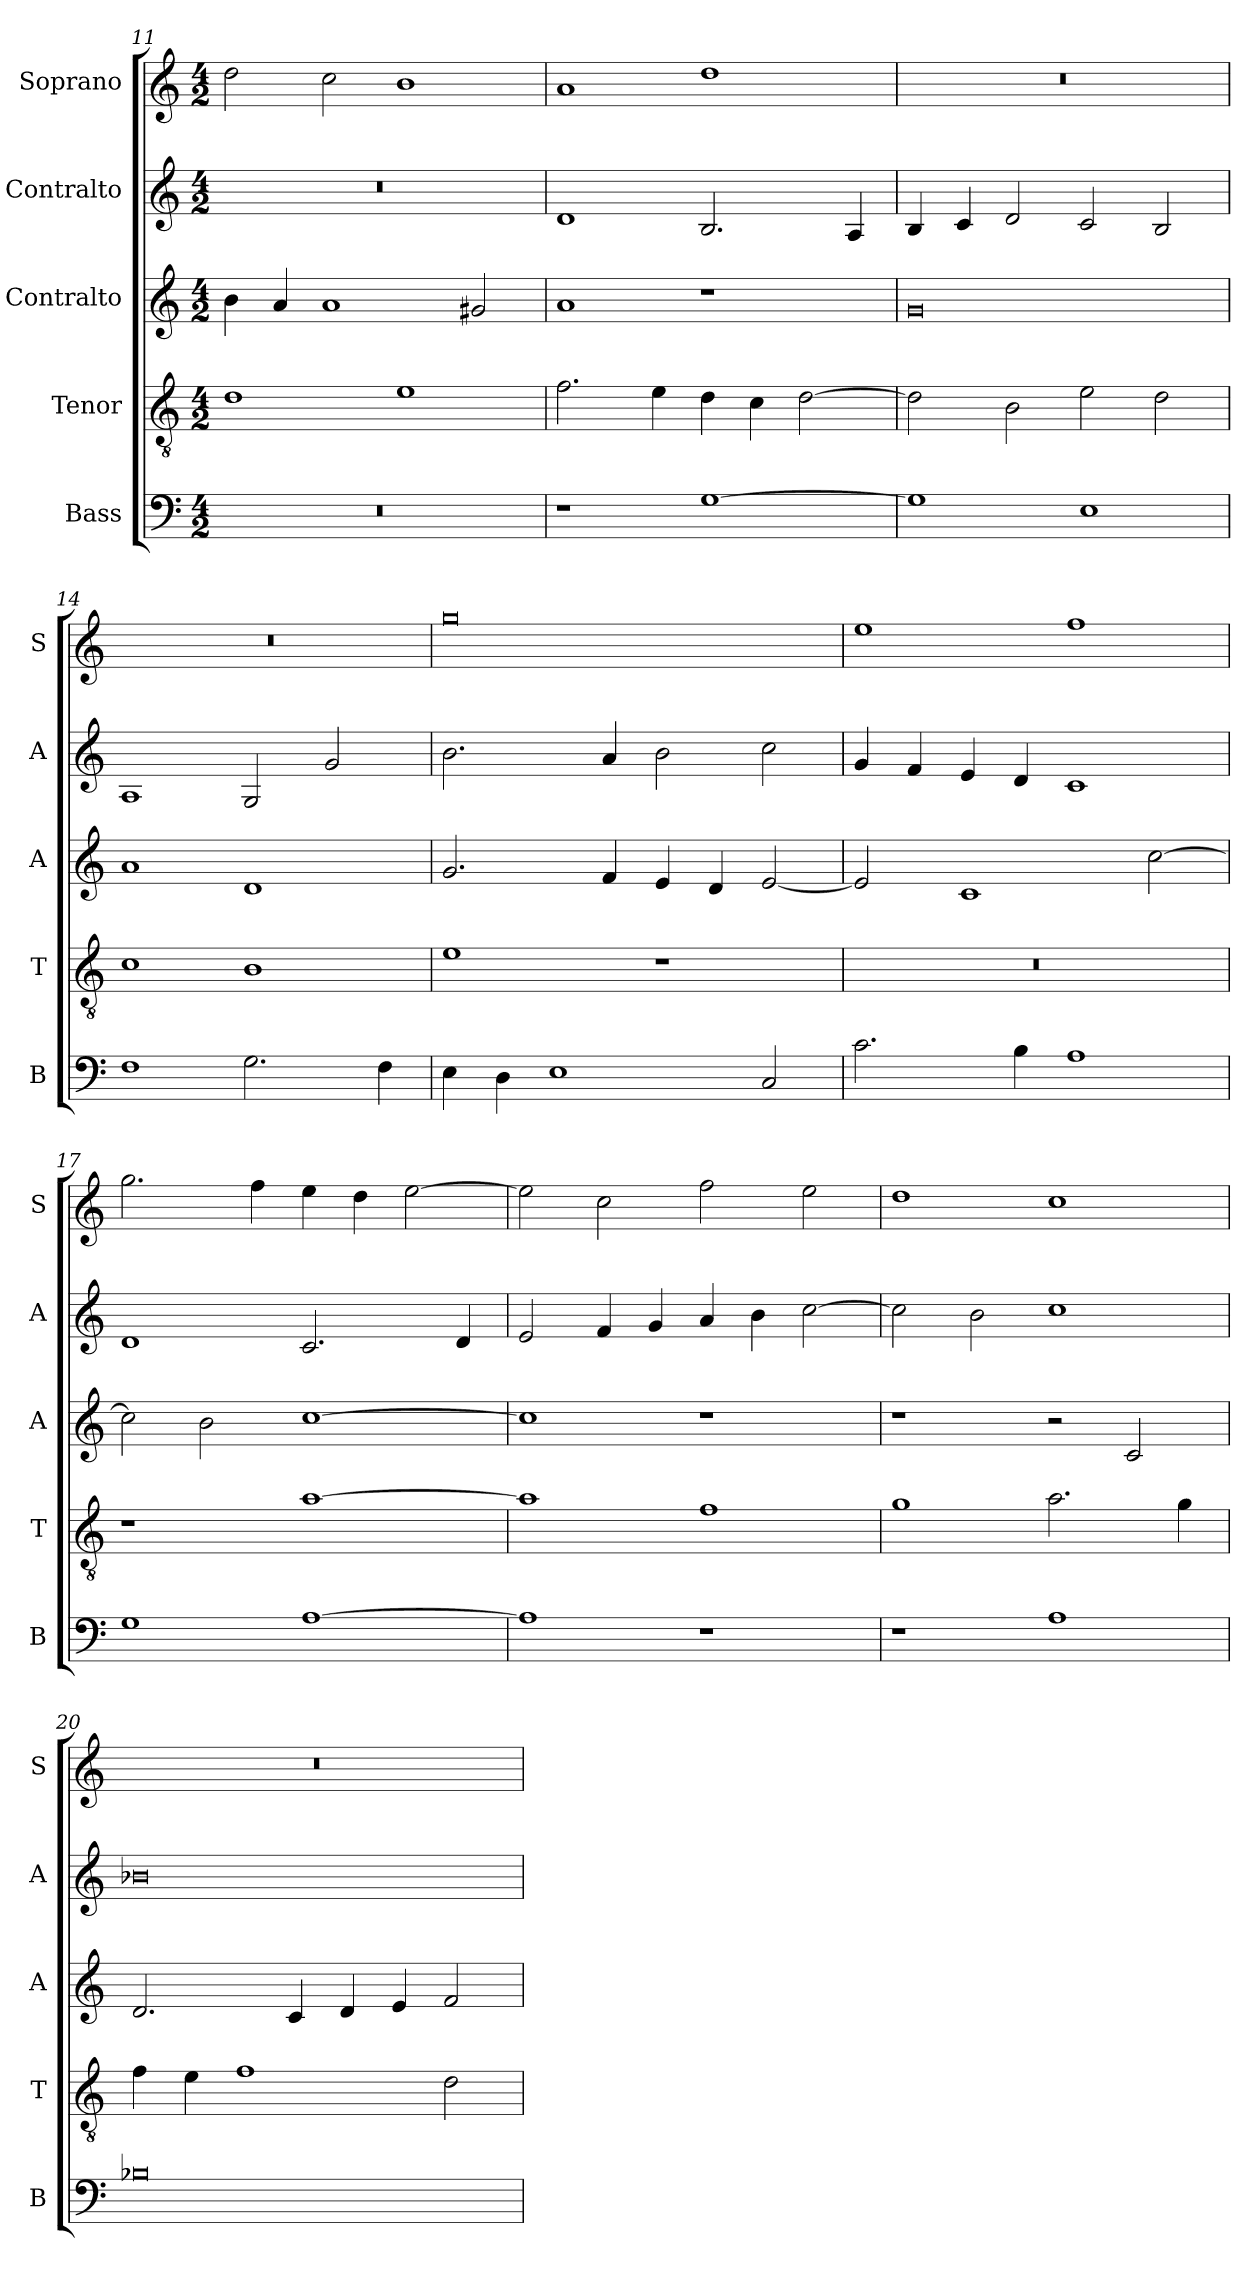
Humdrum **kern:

**kern	**kern	**kern	**kern	**kern
*part5	*part4	*part3	*part2	*part1
*staff5	*staff4	*staff3	*staff2	*staff1
*I"Bass	*I"Tenor	*I"Contralto	*I"Contralto	*I"Soprano
*I'B	*I'T	*I'A	*I'A	*I'S
*clefF4	*clefGv2	*clefG2	*clefG2	*clefG2
*k[]	*k[]	*k[]	*k[]	*k[]
*A:aeo	*A:aeo	*A:aeo	*A:aeo	*A:aeo
*M4/2	*M4/2	*M4/2	*M4/2	*M4/2
=11	=11	=11	=11	=11
0r	1d	4b	0r	2dd
.	.	4a	.	.
.	.	1a	.	2cc
.	1e	.	.	1b
.	.	2g#X	.	.
=12	=12	=12	=12	=12
1r	2.f	1a	1d	1a
.	4e	.	.	.
[1G	4d	1r	2.B	1dd
.	4c	.	.	.
.	[2d	.	.	.
.	.	.	4A	.
=13	=13	=13	=13	=13
1G]	2d]	0g	4B	0r
.	.	.	4c	.
.	2B	.	2d	.
1E	2e	.	2c	.
.	2d	.	2B	.
=14	=14	=14	=14	=14
1F	1c	1a	1A	0r
2.G	1B	1d	2G	.
.	.	.	2g	.
4F	.	.	.	.
=15	=15	=15	=15	=15
4E	1e	2.g	2.b	0gg
4D	.	.	.	.
1E	.	.	.	.
.	.	4f	4a	.
.	1r	4e	2b	.
.	.	4d	.	.
2C	.	[2e	2cc	.
=16	=16	=16	=16	=16
2.c	0r	2e]	4g	1ee
.	.	.	4f	.
.	.	1c	4e	.
4B	.	.	4d	.
1A	.	.	1c	1ff
.	.	[2cc	.	.
=17	=17	=17	=17	=17
1G	1r	2cc]	1d	2.gg
.	.	2b	.	.
.	.	.	.	4ff
[1A	[1a	[1cc	2.c	4ee
.	.	.	.	4dd
.	.	.	.	[2ee
.	.	.	4d	.
=18	=18	=18	=18	=18
1A]	1a]	1cc]	2e	2ee]
.	.	.	4f	2cc
.	.	.	4g	.
1r	1f	1r	4a	2ff
.	.	.	4b	.
.	.	.	[2cc	2ee
=19	=19	=19	=19	=19
1r	1g	1r	2cc]	1dd
.	.	.	2b	.
1A	2.a	2r	1cc	1cc
.	.	2c	.	.
.	4g	.	.	.
=20	=20	=20	=20	=20
0B-X	4f	2.d	0b-X	0r
.	4e	.	.	.
.	1f	.	.	.
.	.	4c	.	.
.	.	4d	.	.
.	.	4e	.	.
.	2d	2f	.	.
=	=	=	=	=
*-	*-	*-	*-	*-
